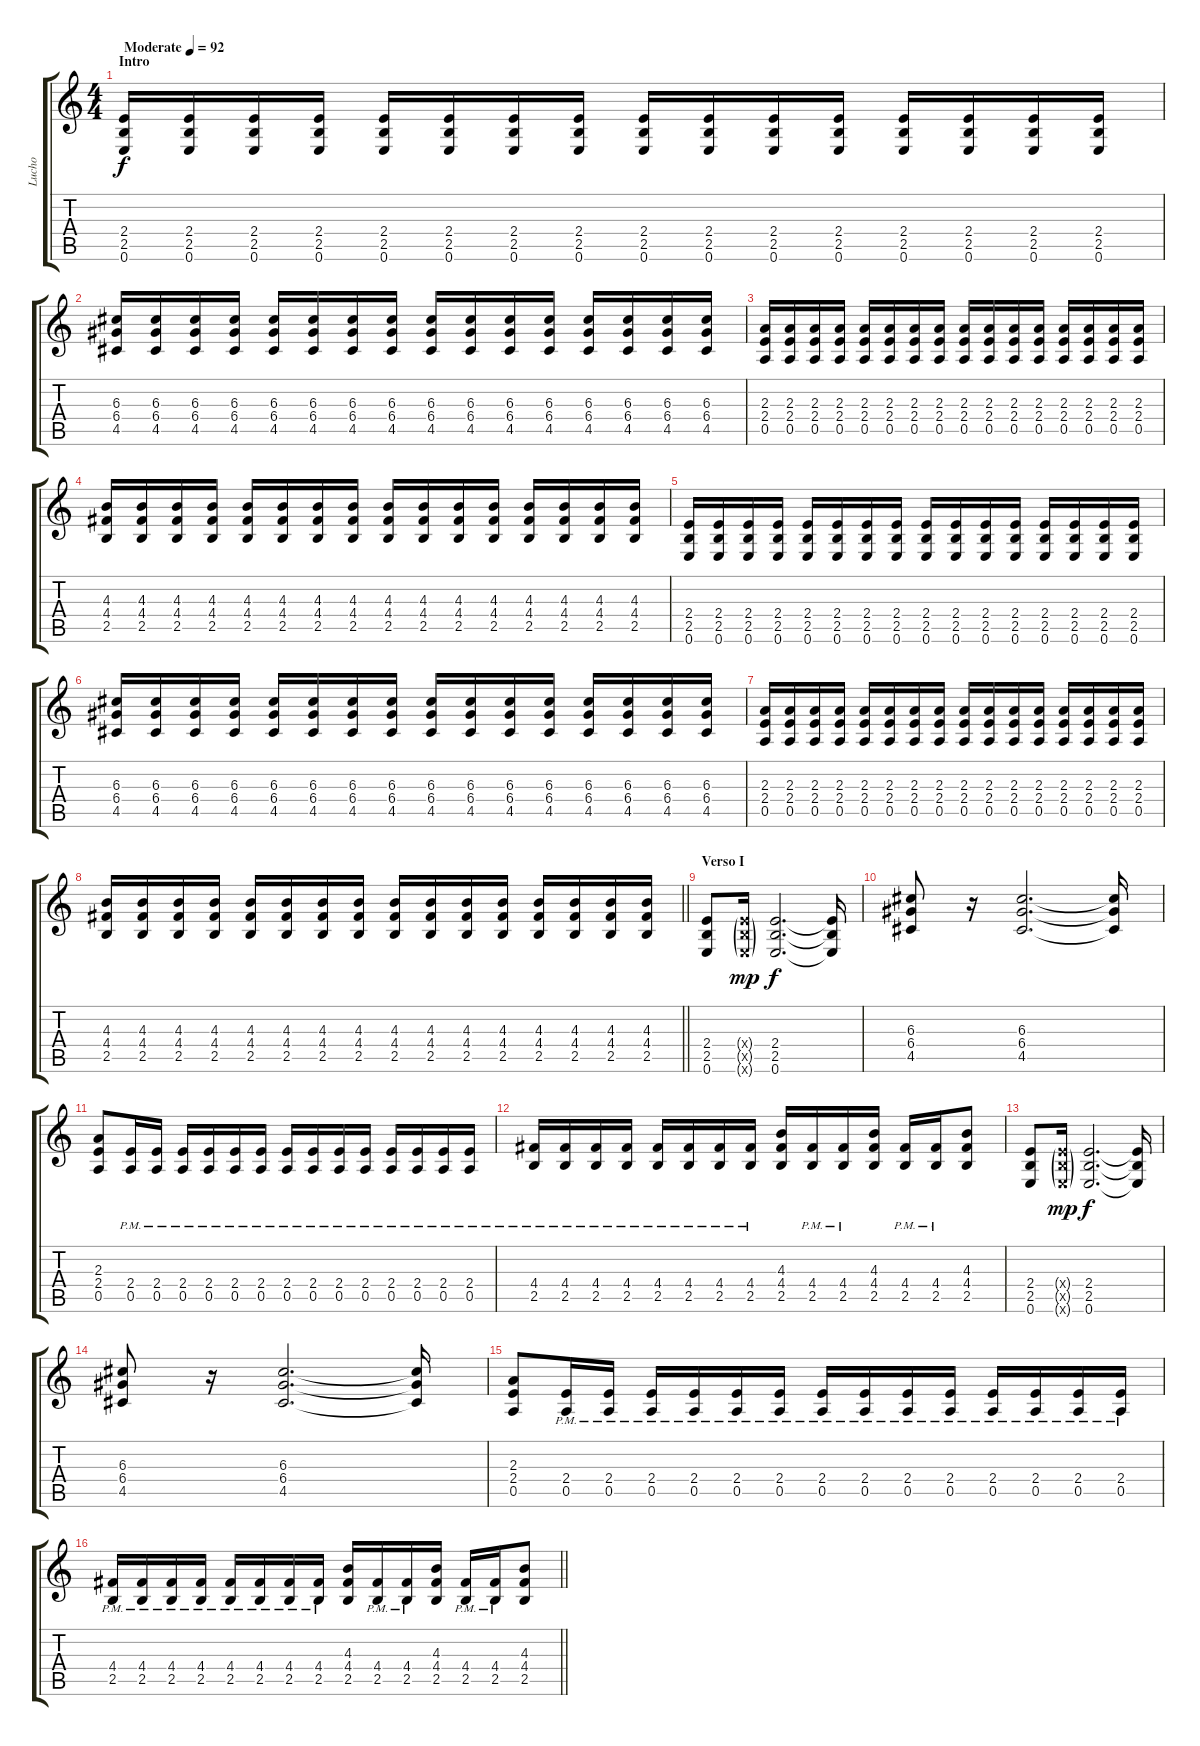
\track ("Lucho" "Lucho") {instrument distortionguitar}
\staff {score tabs}
\tuning (E4 B3 G3 D3 A2 E2) {hide}
\ts (4 4)
\section ("" "Intro")
\tempo (92 "Moderate")
\clef g2
\ks c
(2.4 2.5 0.6).16{dy f instrument distortionguitar} (2.4 2.5 0.6).16 (2.4 2.5 0.6).16 (2.4 2.5 0.6).16 (2.4 2.5 0.6).16 (2.4 2.5 0.6).16 (2.4 2.5 0.6).16 (2.4 2.5 0.6).16 (2.4 2.5 0.6).16 (2.4 2.5 0.6).16 (2.4 2.5 0.6).16 (2.4 2.5 0.6).16 (2.4 2.5 0.6).16 (2.4 2.5 0.6).16 (2.4 2.5 0.6).16 (2.4 2.5 0.6).16 |
(6.3 6.4 4.5).16 (6.3 6.4 4.5).16 (6.3 6.4 4.5).16 (6.3 6.4 4.5).16 (6.3 6.4 4.5).16 (6.3 6.4 4.5).16 (6.3 6.4 4.5).16 (6.3 6.4 4.5).16 (6.3 6.4 4.5).16 (6.3 6.4 4.5).16 (6.3 6.4 4.5).16 (6.3 6.4 4.5).16 (6.3 6.4 4.5).16 (6.3 6.4 4.5).16 (6.3 6.4 4.5).16 (6.3 6.4 4.5).16 |
(2.3 2.4 0.5).16 (2.3 2.4 0.5).16 (2.3 2.4 0.5).16 (2.3 2.4 0.5).16 (2.3 2.4 0.5).16 (2.3 2.4 0.5).16 (2.3 2.4 0.5).16 (2.3 2.4 0.5).16 (2.3 2.4 0.5).16 (2.3 2.4 0.5).16 (2.3 2.4 0.5).16 (2.3 2.4 0.5).16 (2.3 2.4 0.5).16 (2.3 2.4 0.5).16 (2.3 2.4 0.5).16 (2.3 2.4 0.5).16 |
(4.3 4.4 2.5).16 (4.3 4.4 2.5).16 (4.3 4.4 2.5).16 (4.3 4.4 2.5).16 (4.3 4.4 2.5).16 (4.3 4.4 2.5).16 (4.3 4.4 2.5).16 (4.3 4.4 2.5).16 (4.3 4.4 2.5).16 (4.3 4.4 2.5).16 (4.3 4.4 2.5).16 (4.3 4.4 2.5).16 (4.3 4.4 2.5).16 (4.3 4.4 2.5).16 (4.3 4.4 2.5).16 (4.3 4.4 2.5).16 |
(2.4 2.5 0.6).16 (2.4 2.5 0.6).16 (2.4 2.5 0.6).16 (2.4 2.5 0.6).16 (2.4 2.5 0.6).16 (2.4 2.5 0.6).16 (2.4 2.5 0.6).16 (2.4 2.5 0.6).16 (2.4 2.5 0.6).16 (2.4 2.5 0.6).16 (2.4 2.5 0.6).16 (2.4 2.5 0.6).16 (2.4 2.5 0.6).16 (2.4 2.5 0.6).16 (2.4 2.5 0.6).16 (2.4 2.5 0.6).16 |
(6.3 6.4 4.5).16 (6.3 6.4 4.5).16 (6.3 6.4 4.5).16 (6.3 6.4 4.5).16 (6.3 6.4 4.5).16 (6.3 6.4 4.5).16 (6.3 6.4 4.5).16 (6.3 6.4 4.5).16 (6.3 6.4 4.5).16 (6.3 6.4 4.5).16 (6.3 6.4 4.5).16 (6.3 6.4 4.5).16 (6.3 6.4 4.5).16 (6.3 6.4 4.5).16 (6.3 6.4 4.5).16 (6.3 6.4 4.5).16 |
(2.3 2.4 0.5).16 (2.3 2.4 0.5).16 (2.3 2.4 0.5).16 (2.3 2.4 0.5).16 (2.3 2.4 0.5).16 (2.3 2.4 0.5).16 (2.3 2.4 0.5).16 (2.3 2.4 0.5).16 (2.3 2.4 0.5).16 (2.3 2.4 0.5).16 (2.3 2.4 0.5).16 (2.3 2.4 0.5).16 (2.3 2.4 0.5).16 (2.3 2.4 0.5).16 (2.3 2.4 0.5).16 (2.3 2.4 0.5).16 |
\barLineRight lightlight
(4.3 4.4 2.5).16 (4.3 4.4 2.5).16 (4.3 4.4 2.5).16 (4.3 4.4 2.5).16 (4.3 4.4 2.5).16 (4.3 4.4 2.5).16 (4.3 4.4 2.5).16 (4.3 4.4 2.5).16 (4.3 4.4 2.5).16 (4.3 4.4 2.5).16 (4.3 4.4 2.5).16 (4.3 4.4 2.5).16 (4.3 4.4 2.5).16 (4.3 4.4 2.5).16 (4.3 4.4 2.5).16 (4.3 4.4 2.5).16 |
\section ("" "Verso I")
(2.4 2.5 0.6).8 (2.4{g x} 2.5{g x} 0.6{g x}).16{dy mp} (2.4 2.5 0.6).2{d dy f} (2.4{t} 2.5{t} 0.6{t}).16 |
(6.3 6.4 4.5).8 r.16 (6.3 6.4 4.5).2{d} (6.3{t} 6.4{t} 4.5{t}).16 |
(2.3 2.4 0.5).8 (2.4{pm} 0.5{pm}).16 (2.4{pm} 0.5{pm}).16 (2.4{pm} 0.5{pm}).16 (2.4{pm} 0.5{pm}).16 (2.4{pm} 0.5{pm}).16 (2.4{pm} 0.5{pm}).16 (2.4{pm} 0.5{pm}).16 (2.4{pm} 0.5{pm}).16 (2.4{pm} 0.5{pm}).16 (2.4{pm} 0.5{pm}).16 (2.4{pm} 0.5{pm}).16 (2.4{pm} 0.5{pm}).16 (2.4{pm} 0.5{pm}).16 (2.4{pm} 0.5{pm}).16 |
(4.4{pm} 2.5{pm}).16 (4.4{pm} 2.5{pm}).16 (4.4{pm} 2.5{pm}).16 (4.4{pm} 2.5{pm}).16 (4.4{pm} 2.5{pm}).16 (4.4{pm} 2.5{pm}).16 (4.4{pm} 2.5{pm}).16 (4.4{pm} 2.5{pm}).16 (4.3 4.4 2.5).16 (4.4{pm} 2.5{pm}).16 (4.4{pm} 2.5{pm}).16 (4.3 4.4 2.5).16 (4.4{pm} 2.5{pm}).16 (4.4{pm} 2.5{pm}).16 (4.3 4.4 2.5).8 |
(2.4 2.5 0.6).8 (2.4{g x} 2.5{g x} 0.6{g x}).16{dy mp} (2.4 2.5 0.6).2{d dy f} (2.4{t} 2.5{t} 0.6{t}).16 |
(6.3 6.4 4.5).8 r.16 (6.3 6.4 4.5).2{d} (6.3{t} 6.4{t} 4.5{t}).16 |
(2.3 2.4 0.5).8 (2.4{pm} 0.5{pm}).16 (2.4{pm} 0.5{pm}).16 (2.4{pm} 0.5{pm}).16 (2.4{pm} 0.5{pm}).16 (2.4{pm} 0.5{pm}).16 (2.4{pm} 0.5{pm}).16 (2.4{pm} 0.5{pm}).16 (2.4{pm} 0.5{pm}).16 (2.4{pm} 0.5{pm}).16 (2.4{pm} 0.5{pm}).16 (2.4{pm} 0.5{pm}).16 (2.4{pm} 0.5{pm}).16 (2.4{pm} 0.5{pm}).16 (2.4{pm} 0.5{pm}).16 |
\barLineRight lightlight
(4.4{pm} 2.5{pm}).16 (4.4{pm} 2.5{pm}).16 (4.4{pm} 2.5{pm}).16 (4.4{pm} 2.5{pm}).16 (4.4{pm} 2.5{pm}).16 (4.4{pm} 2.5{pm}).16 (4.4{pm} 2.5{pm}).16 (4.4{pm} 2.5{pm}).16 (4.3 4.4 2.5).16 (4.4{pm} 2.5{pm}).16 (4.4{pm} 2.5{pm}).16 (4.3 4.4 2.5).16 (4.4{pm} 2.5{pm}).16 (4.4{pm} 2.5{pm}).16 (4.3 4.4 2.5).8
